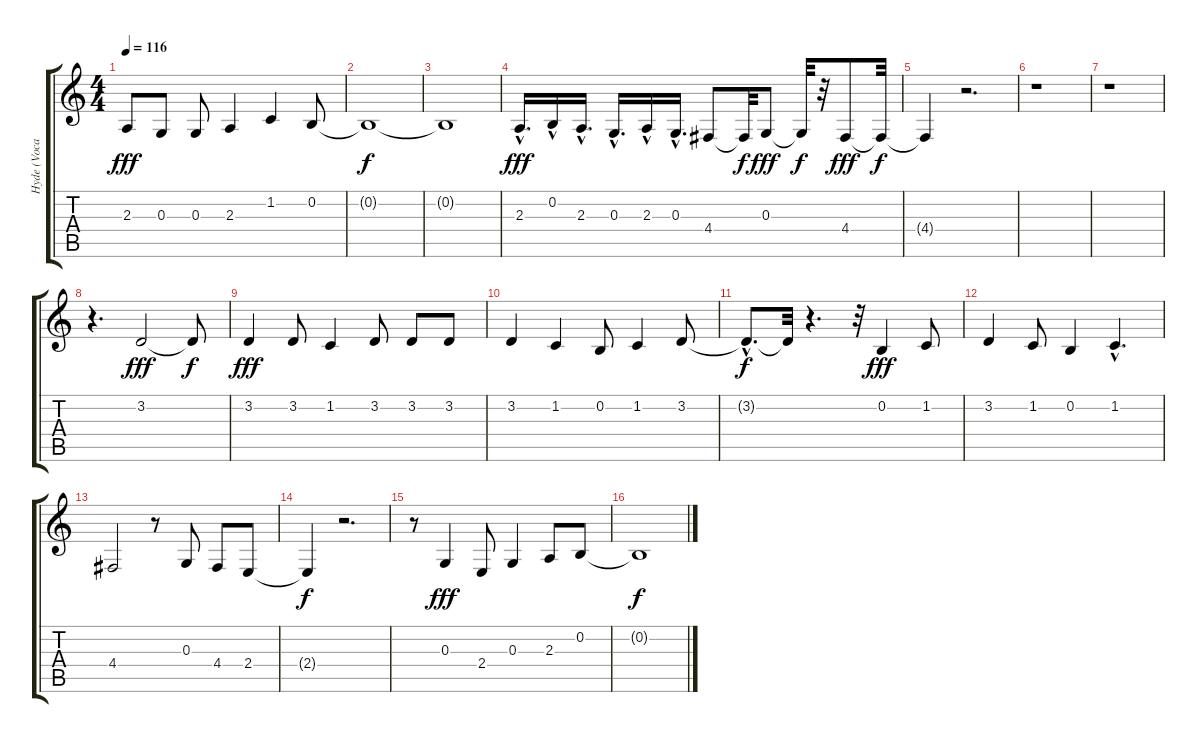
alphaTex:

\track ("Hyde (Vocal)" "Hyde (Voca") {instrument flute}
\staff {score tabs}
\tuning (E4 B3 G3 D3 A2 E2) {hide}
\ts (4 4)
\tempo 116
\clef g2
\ks c
2.3.8{dy fff} 0.3.8 0.3.8 2.3.4 1.2.4 0.2.8 |
0.2{t}.1{dy f} |
0.2{t}.1 |
2.3{hac}.16{d dy fff} 0.2{hac}.16 2.3{hac}.16{d} 0.3{hac}.16{d} 2.3{hac}.16 0.3{hac}.16{d} 4.4.8 4.4{t}.32{dy f} 0.3.8{dy fff} 0.3{t}.32{dy f} r.32 4.4.8{dy fff} 4.4{t}.32{dy f} |
4.4{t}.4 r.2{d} |
r.1 |
r.1 |
r.4{d} 3.2.2{dy fff} 3.2{t}.8{dy f} |
3.2.4{dy fff} 3.2.8 1.2.4 3.2.8 3.2.8 3.2.8 |
3.2.4 1.2.4 0.2.8 1.2.4 3.2.8 |
3.2{hac t}.8{d dy f} 3.2{t}.32 r.4{d} r.32 0.2.4{dy fff} 1.2.8 |
3.2.4 1.2.8 0.2.4 1.2{hac}.4{d} |
4.4.2 r.8 0.3.8 4.4.8 2.4.8 |
2.4{t}.4{dy f} r.2{d} |
r.8 0.3.4{dy fff} 2.4.8 0.3.4 2.3.8 0.2.8 |
0.2{t}.1{dy f}
